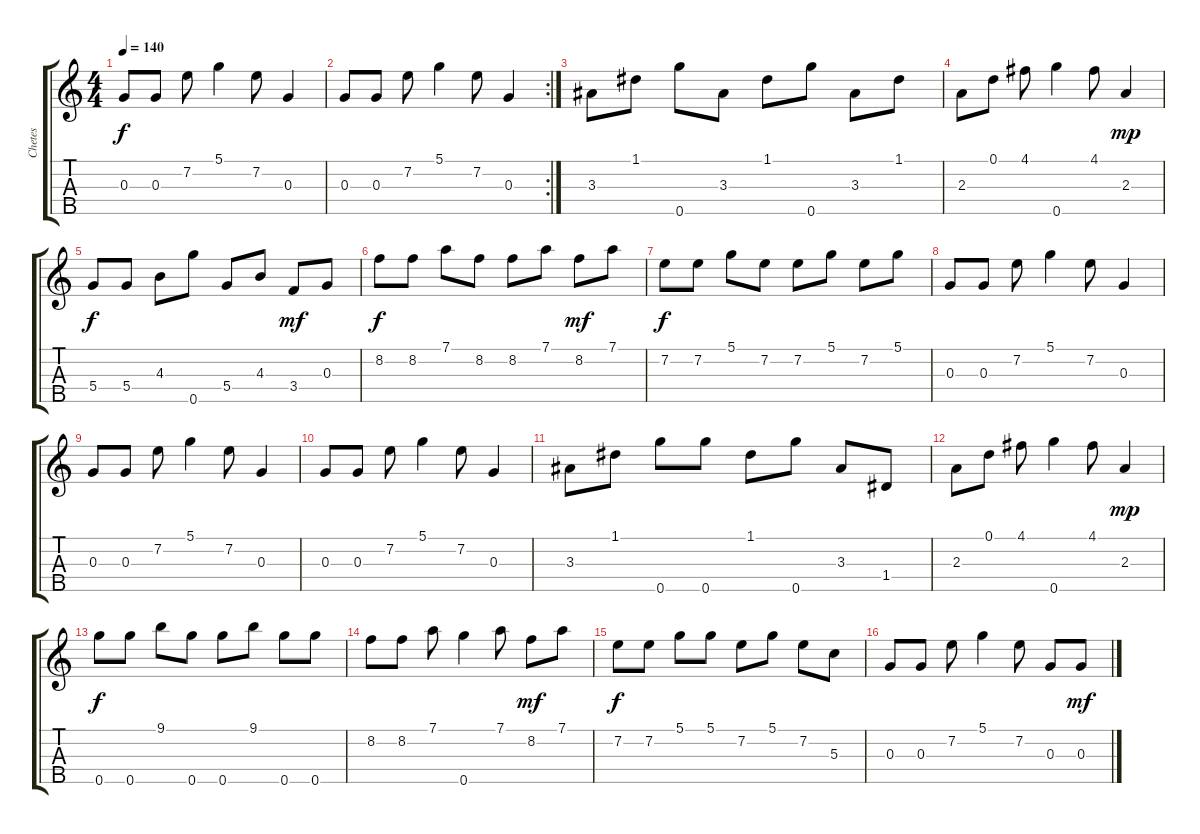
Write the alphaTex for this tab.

\track ("Chetes" "Chetes") {instrument banjo}
\staff {score tabs}
\tuning (D4 A3 G3 D3 G4) {hide}
\displaytranspose 12
\ts (4 4)
\tempo 140
\clef g2
\ks c
0.3.8{dy f} 0.3.8 7.2.8 5.1.4 7.2.8 0.3.4 |
\rc 2
0.3.8 0.3.8 7.2.8 5.1.4 7.2.8 0.3.4 |
3.3.8 1.1.8 0.5.8 3.3.8 1.1.8 0.5.8 3.3.8 1.1.8 |
2.3.8 0.1.8 4.1.8 0.5.4 4.1.8 2.3.4{dy mp} |
5.4.8{dy f} 5.4.8 4.3.8 0.5.8 5.4.8 4.3.8 3.4.8{dy mf} 0.3.8 |
8.2.8{dy f} 8.2.8 7.1.8 8.2.8 8.2.8 7.1.8 8.2.8{dy mf} 7.1.8 |
7.2.8{dy f} 7.2.8 5.1.8 7.2.8 7.2.8 5.1.8 7.2.8 5.1.8 |
0.3.8 0.3.8 7.2.8 5.1.4 7.2.8 0.3.4 |
0.3.8 0.3.8 7.2.8 5.1.4 7.2.8 0.3.4 |
0.3.8 0.3.8 7.2.8 5.1.4 7.2.8 0.3.4 |
3.3.8 1.1.8 0.5.8 0.5.8 1.1.8 0.5.8 3.3.8 1.4.8 |
2.3.8 0.1.8 4.1.8 0.5.4 4.1.8 2.3.4{dy mp} |
0.5.8{dy f} 0.5.8 9.1.8 0.5.8 0.5.8 9.1.8 0.5.8 0.5.8 |
8.2.8 8.2.8 7.1.8 0.5.4 7.1.8 8.2.8{dy mf} 7.1.8 |
7.2.8{dy f} 7.2.8 5.1.8 5.1.8 7.2.8 5.1.8 7.2.8 5.3.8 |
0.3.8 0.3.8 7.2.8 5.1.4 7.2.8 0.3.8 0.3.8{dy mf}
